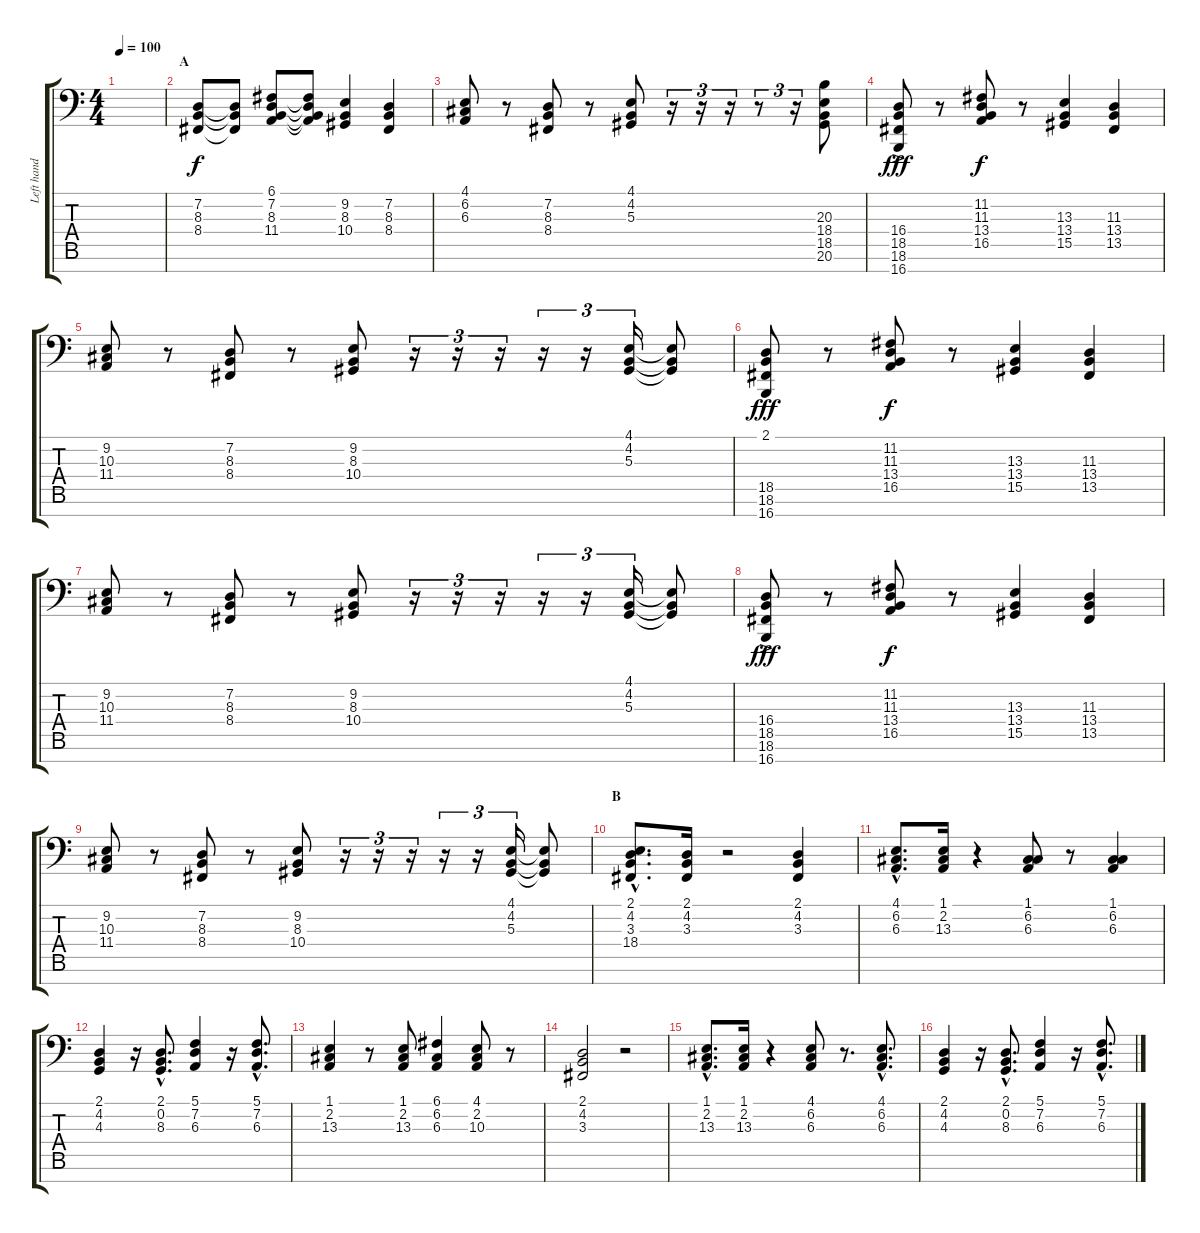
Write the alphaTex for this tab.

\track ("Left hand" "Left hand") {instrument acousticgrandpiano}
\staff {score tabs}
\tuning (C3 G2 Eb2 Bb1 F1 C1 G0) {hide}
\ts (4 4)
\tempo 100
\clef f4
\ks c
|
\section ("" "A")
(7.2 8.3 8.4).8 (7.2{t} 8.3{t} 8.4{t}).8 (6.1 7.2 8.3 11.4).8 (6.1{t} 7.2{t} 8.3{t} 11.4{t}).8 (9.2 8.3 10.4).4 (7.2 8.3 8.4).4 |
(4.1 6.2 6.3).8 r.8 (7.2 8.3 8.4).8 r.8 (4.1 4.2 5.3).8 r.16{tu (3 2)} r.16{tu (3 2)} r.16{tu (3 2)} r.8{tu (3 2)} r.16{tu (3 2)} (20.3 18.4 18.5 20.6).8 |
(16.4 18.5 18.6 16.7{ac}).8{dy fff} r.8 (11.2 11.3 13.4 16.5).8{dy f} r.8 (13.3 13.4 15.5).4 (11.3 13.4 13.5).4 |
(9.2 10.3 11.4).8 r.8 (7.2 8.3 8.4).8 r.8 (9.2 8.3 10.4).8 r.16{tu (3 2)} r.16{tu (3 2)} r.16{tu (3 2)} r.16{tu (3 2)} r.16{tu (3 2)} (4.1 4.2 5.3).16{tu (3 2)} (4.1{t} 4.2{t} 5.3{t}).8 |
(2.1 18.5 18.6 16.7).8{dy fff} r.8 (11.2 11.3 13.4 16.5).8{dy f} r.8 (13.3 13.4 15.5).4 (11.3 13.4 13.5).4 |
(9.2 10.3 11.4).8 r.8 (7.2 8.3 8.4).8 r.8 (9.2 8.3 10.4).8 r.16{tu (3 2)} r.16{tu (3 2)} r.16{tu (3 2)} r.16{tu (3 2)} r.16{tu (3 2)} (4.1 4.2 5.3).16{tu (3 2)} (4.1{t} 4.2{t} 5.3{t}).8 |
(16.4 18.5 18.6 16.7{ac}).8{dy fff} r.8 (11.2 11.3 13.4 16.5).8{dy f} r.8 (13.3 13.4 15.5).4 (11.3 13.4 13.5).4 |
(9.2 10.3 11.4).8 r.8 (7.2 8.3 8.4).8 r.8 (9.2 8.3 10.4).8 r.16{tu (3 2)} r.16{tu (3 2)} r.16{tu (3 2)} r.16{tu (3 2)} r.16{tu (3 2)} (4.1 4.2 5.3).16{tu (3 2)} (4.1{t} 4.2{t} 5.3{t}).8 |
\section ("" "B")
(2.1{hac} 4.2{hac} 3.3{hac} 18.4{hac}).8{d} (2.1 4.2 3.3).16 r.2 (2.1 4.2 3.3).4 |
(4.1{hac} 6.2{hac} 6.3{hac}).8{d} (1.1 2.2 13.3).16 r.4 (1.1 6.2 6.3).8 r.8 (1.1 6.2 6.3).4 |
(2.1 4.2 4.3).4 r.16 (2.1{hac} 0.2{hac} 8.3{hac}).8{d} (5.1 7.2 6.3).4 r.16 (5.1{hac} 7.2{hac} 6.3{hac}).8{d} |
(1.1 2.2 13.3).4 r.8 (1.1 2.2 13.3).8 (6.1 6.2 6.3).4 (4.1 2.2 10.3).8 r.8 |
(2.1 4.2 3.3).2 r.2 |
(1.1{hac} 2.2{hac} 13.3{hac}).8{d} (1.1 2.2 13.3).16 r.4 (4.1 6.2 6.3).8 r.8{d} (4.1{hac} 6.2{hac} 6.3{hac}).8{d} |
(2.1 4.2 4.3).4 r.16 (2.1{hac} 0.2{hac} 8.3{hac}).8{d} (5.1 7.2 6.3).4 r.16 (5.1{hac} 7.2{hac} 6.3{hac}).8{d}
